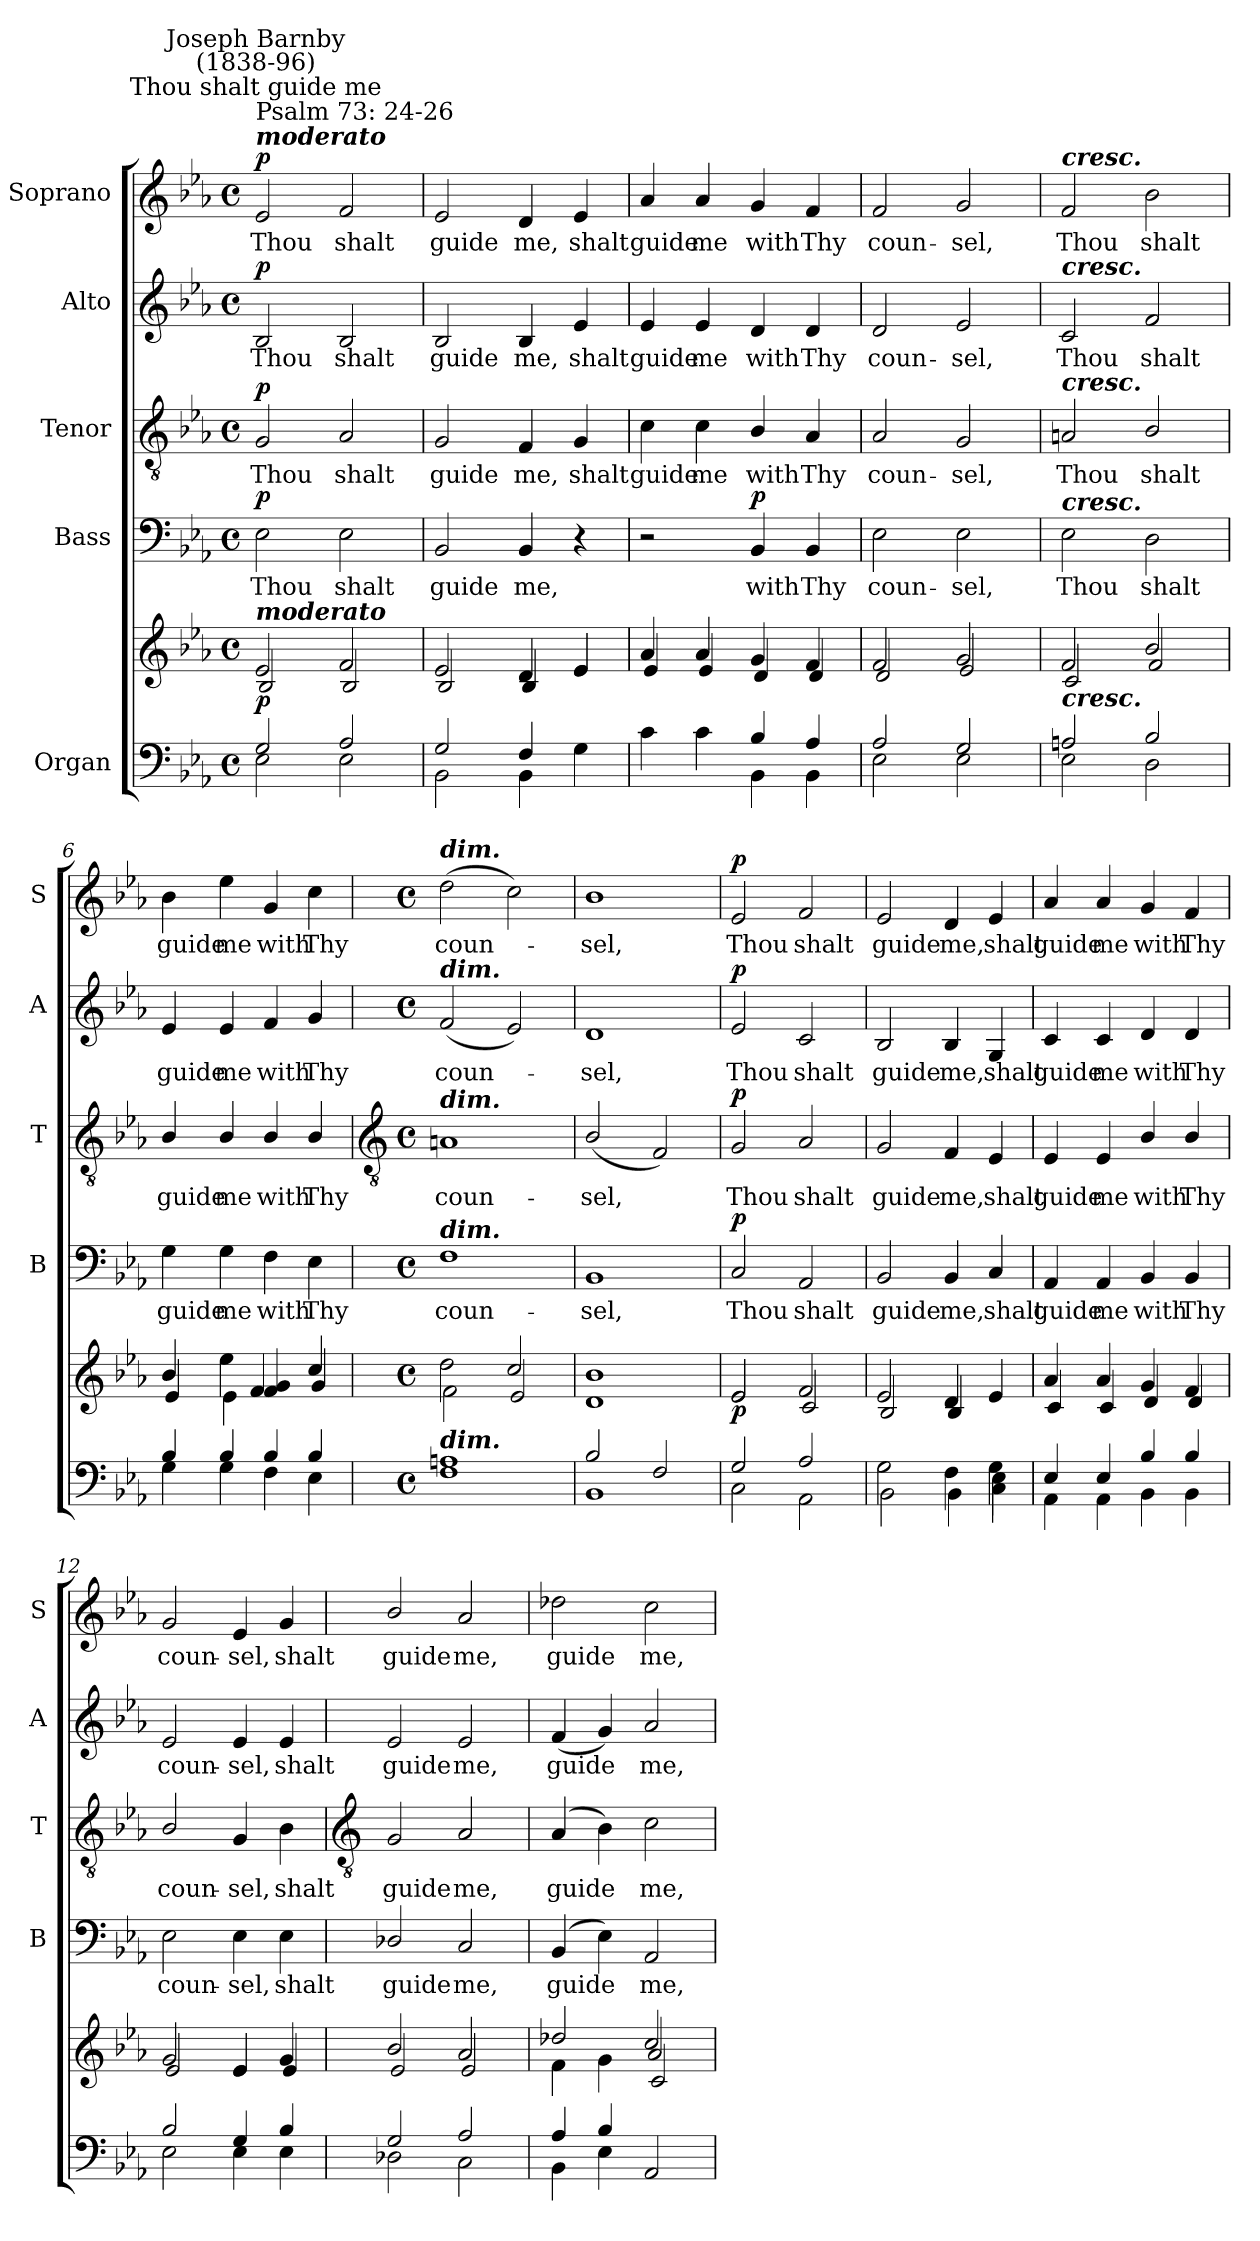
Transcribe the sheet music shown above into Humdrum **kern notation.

**kern	**kern	**dynam	**kern	**text	**dynam	**kern	**text	**dynam	**kern	**text	**dynam	**kern	**text	**dynam
*part5	*part5	*part5	*part4	*part4	*part4	*part3	*part3	*part3	*part2	*part2	*part2	*part1	*part1	*part1
*staff6	*staff5	*staff5/6	*staff4	*staff4	*staff4	*staff3	*staff3	*staff3	*staff2	*staff2	*staff2	*staff1	*staff1	*staff1
*I"Organ	*	*	*I"Bass	*	*	*I"Tenor	*	*	*I"Alto	*	*	*I"Soprano	*	*
*	*	*	*I'B	*	*	*I'T	*	*	*I'A	*	*	*I'S	*	*
*clefF4	*clefG2	*	*clefF4	*	*	*clefGv2	*	*	*clefG2	*	*	*clefG2	*	*
*k[b-e-a-]	*k[b-e-a-]	*	*k[b-e-a-]	*	*	*k[b-e-a-]	*	*	*k[b-e-a-]	*	*	*k[b-e-a-]	*	*
*E-:	*E-:	*	*E-:	*	*	*E-:	*	*	*E-:	*	*	*E-:	*	*
*M4/4	*M4/4	*	*M4/4	*	*	*M4/4	*	*	*M4/4	*	*	*M4/4	*	*
*met(c)	*met(c)	*	*met(c)	*	*	*met(c)	*	*	*met(c)	*	*	*met(c)	*	*
=1	=1	=1	=1	=1	=1	=1	=1	=1	=1	=1	=1	=1	=1	=1
*^	*^	*	*	*	*	*	*	*	*	*	*	*	*	*
!	!	!	!	!	!	!	!	!	!	!	!	!	!	!LO:TX:a:Bi:t=moderato	!	!
!	!	!	!	!	!	!	!	!	!	!	!	!	!	!LO:TX:a:t=Psalm 73&colon; 24-26	!	!
!	!	!	!	!	!	!	!	!	!	!	!	!	!	!LO:TX:a:cj:t=Thou shalt guide me	!	!
!	!	!	!	!	!	!	!	!	!	!	!	!	!	!LO:TX:a:cj:t=Joseph Barnby\n(1838-96)	!	!
!	!	!LO:TX:a:Bi:t=moderato	!	!	!	!	!	!	!	!	!	!	!	!	!	!
!	!	!	!	!LO:DY:b	!	!LO:LY:b	!LO:DY:b	!	!LO:LY:b	!LO:DY:b	!	!LO:LY:b	!LO:DY:b	!	!LO:LY:b	!LO:DY:b
2G	2E-	2e-/	2B-/	p	2E-	Thou	p	2G	Thou	p	2B-	Thou	p	2e-	Thou	p
!	!	!	!	!	!	!LO:LY:b	!	!	!LO:LY:b	!	!	!LO:LY:b	!	!	!LO:LY:b	!
2A-	2E-	2f/	2B-/	.	2E-	shalt	.	2A-	shalt	.	2B-	shalt	.	2f	shalt	.
=2	=2	=2	=2	=2	=2	=2	=2	=2	=2	=2	=2	=2	=2	=2	=2	=2
!	!	!	!	!	!	!LO:LY:b	!	!	!LO:LY:b	!	!	!LO:LY:b	!	!	!LO:LY:b	!
2G	2BB-\	2e-/	2B-/	.	2BB-	guide	.	2G	guide	.	2B-	guide	.	2e-	guide	.
!	!	!	!	!	!	!LO:LY:b	!	!	!LO:LY:b	!	!	!LO:LY:b	!	!	!LO:LY:b	!
4F	4BB-\	4d/	4B-/	.	4BB-	me,	.	4F	me,	.	4B-	me,	.	4d	me,	.
!	!	!	!	!	!	!	!	!	!LO:LY:b	!	!	!LO:LY:b	!	!	!LO:LY:b	!
4G	4ryy	4e-/	4e-/	.	4r	.	.	4G	shalt	.	4e-	shalt	.	4e-	shalt	.
=3	=3	=3	=3	=3	=3	=3	=3	=3	=3	=3	=3	=3	=3	=3	=3	=3
!	!	!	!	!	!	!	!	!	!LO:LY:b	!	!	!LO:LY:b	!	!	!LO:LY:b	!
4c	2ryy	4a-/	4e-/	.	2r	.	.	4c	guide	.	4e-	guide	.	4a-	guide	.
!	!	!	!	!	!	!	!	!	!LO:LY:b	!	!	!LO:LY:b	!	!	!LO:LY:b	!
4c	.	4a-/	4e-/	.	.	.	.	4c	me	.	4e-	me	.	4a-	me	.
!	!	!	!	!	!	!LO:LY:b	!LO:DY:b	!	!LO:LY:b	!	!	!LO:LY:b	!	!	!LO:LY:b	!
4B-	4BB-\	4g/	4d/	.	4BB-	with	p	4B-/	with	.	4d	with	.	4g	with	.
!	!	!	!	!	!	!LO:LY:b	!	!	!LO:LY:b	!	!	!LO:LY:b	!	!	!LO:LY:b	!
4A-	4BB-\	4f/	4d/	.	4BB-	Thy	.	4A-	Thy	.	4d	Thy	.	4f	Thy	.
=4	=4	=4	=4	=4	=4	=4	=4	=4	=4	=4	=4	=4	=4	=4	=4	=4
!	!	!	!	!	!	!LO:LY:b	!	!	!LO:LY:b	!	!	!LO:LY:b	!	!	!LO:LY:b	!
2A-	2E-	2f/	2d/	.	2E-	coun-	.	2A-	coun-	.	2d	coun-	.	2f	coun-	.
!	!	!	!	!	!	!LO:LY:b	!	!	!LO:LY:b	!	!	!LO:LY:b	!	!	!LO:LY:b	!
2G	2E-	2g/	2e-/	.	2E-	-sel,	.	2G	-sel,	.	2e-	-sel,	.	2g	-sel,	.
=5	=5	=5	=5	=5	=5	=5	=5	=5	=5	=5	=5	=5	=5	=5	=5	=5
!	!	!	!	!	!	!	!	!	!	!	!	!	!	!LO:TX:a:Bi:t=cresc.	!	!
!	!	!	!	!	!	!	!	!	!	!	!LO:TX:a:Bi:t=cresc.	!	!	!	!	!
!	!	!	!	!	!	!	!	!LO:TX:a:Bi:t=cresc.	!	!	!	!	!	!	!	!
!	!	!	!	!	!LO:TX:a:Bi:t=cresc.	!	!	!	!	!	!	!	!	!	!	!
!LO:TX:a:Bi:t=cresc.	!	!	!	!	!	!	!	!	!	!	!	!	!	!	!	!
!	!	!	!	!	!	!LO:LY:b	!	!	!LO:LY:b	!	!	!LO:LY:b	!	!	!LO:LY:b	!
2An	2E-	2f/	2c/	.	2E-	Thou	.	2An	Thou	.	2c	Thou	.	2f	Thou	.
!	!	!	!	!	!	!LO:LY:b	!	!	!LO:LY:b	!	!	!LO:LY:b	!	!	!LO:LY:b	!
2B-	2D	2b-/	2f/	.	2D	shalt	.	2B-/	shalt	.	2f	shalt	.	2b-	shalt	.
=6	=6	=6	=6	=6	=6	=6	=6	=6	=6	=6	=6	=6	=6	=6	=6	=6
!	!	!	!	!	!	!LO:LY:b	!	!	!LO:LY:b	!	!	!LO:LY:b	!	!	!LO:LY:b	!
4B-	4G	4b-/	4e-/	.	4G	guide	.	4B-/	guide	.	4e-	guide	.	4b-	guide	.
!	!	!	!	!	!	!LO:LY:b	!	!	!LO:LY:b	!	!	!LO:LY:b	!	!	!LO:LY:b	!
4B-	4G	4ee-\	4e-\	.	4G	me	.	4B-/	me	.	4e-	me	.	4ee-	me	.
!	!	!	!	!	!	!LO:LY:b	!	!	!LO:LY:b	!	!	!LO:LY:b	!	!	!LO:LY:b	!
4B-	4F	4f/ 4g/	4f/	.	4F	with	.	4B-/	with	.	4f	with	.	4g	with	.
!	!	!	!	!	!	!LO:LY:b	!	!	!LO:LY:b	!	!	!LO:LY:b	!	!	!LO:LY:b	!
4B-	4E-	4cc/	4g/	.	4E-	Thy	.	4B-/	Thy	.	4g	Thy	.	4cc	Thy	.
!!LO:LB:g=z
=7	=7	=7	=7	=7	=7	=7	=7	=7	=7	=7	=7	=7	=7	=7	=7	=7
*	*	*	*	*	*	*	*	*clefGv2	*	*	*	*	*	*	*	*
*M4/4	*	*M4/4	*	*	*M4/4	*	*	*M4/4	*	*	*M4/4	*	*	*M4/4	*	*
*met(c)	*	*met(c)	*	*	*met(c)	*	*	*met(c)	*	*	*met(c)	*	*	*met(c)	*	*
!	!	!	!	!	!	!	!	!	!	!	!	!	!	!LO:TX:a:Bi:t=dim.	!	!
!	!	!	!	!	!	!	!	!	!	!	!LO:TX:a:Bi:t=dim.	!	!	!	!	!
!	!	!	!	!	!	!	!	!LO:TX:a:Bi:t=dim.	!	!	!	!	!	!	!	!
!	!	!	!	!	!LO:TX:a:Bi:t=dim.	!	!	!	!	!	!	!	!	!	!	!
!LO:TX:a:Bi:t=dim.	!	!	!	!	!	!	!	!	!	!	!	!	!	!	!	!
!	!	!	!	!	!	!LO:LY:b	!	!	!LO:LY:b	!	!	!LO:LY:b	!	!	!LO:LY:b	!
1An	1F	2dd\	2f\	.	1F	coun-	.	1An	coun-	.	(<2f	coun-	.	(>2dd	coun-	.
.	.	2cc/	2e-/	.	.	.	.	.	.	.	2e-)	.	.	2cc)	.	.
=8	=8	=8	=8	=8	=8	=8	=8	=8	=8	=8	=8	=8	=8	=8	=8	=8
!	!	!	!	!	!	!LO:LY:b	!	!	!LO:LY:b	!	!	!LO:LY:b	!	!	!LO:LY:b	!
2B-/	1BB-	1b-/	1d\	.	1BB-	-sel,	.	(<2B-/	-sel,	.	1d	sel,	.	1b-	sel,	.
2F/	.	.	.	.	.	.	.	2F)	.	.	.	.	.	.	.	.
=9	=9	=9	=9	=9	=9	=9	=9	=9	=9	=9	=9	=9	=9	=9	=9	=9
!	!	!	!	!LO:DY:b	!	!LO:LY:b	!LO:DY:b	!	!LO:LY:b	!LO:DY:b	!	!LO:LY:b	!LO:DY:b	!	!LO:LY:b	!LO:DY:b
2G	2C\	2e-/	2e-/	p	2C	Thou	p	2G	Thou	p	2e-	Thou	p	2e-	Thou	p
!	!	!	!	!	!	!LO:LY:b	!	!	!LO:LY:b	!	!	!LO:LY:b	!	!	!LO:LY:b	!
2A-	2AA-\	2f/	2c/	.	2AA-	shalt	.	2A-	shalt	.	2c	shalt	.	2f	shalt	.
=10	=10	=10	=10	=10	=10	=10	=10	=10	=10	=10	=10	=10	=10	=10	=10	=10
*	*^	*	*	*	*	*	*	*	*	*	*	*	*	*	*	*
!	!	!	!	!	!	!	!LO:LY:b	!	!	!LO:LY:b	!	!	!LO:LY:b	!	!	!LO:LY:b	!
2.ryy	2G	2BB-\	2e-/	2B-/	.	2BB-	guide	.	2G	guide	.	2B-	guide	.	2e-	guide	.
!	!	!	!	!	!	!	!LO:LY:b	!	!	!LO:LY:b	!	!	!LO:LY:b	!	!	!LO:LY:b	!
.	4F	4BB-\	4d/	4B-/	.	4BB-	me,	.	4F	me,	.	4B-	me,	.	4d	me,	.
!	!	!	!	!	!	!	!LO:LY:b	!	!	!LO:LY:b	!	!	!LO:LY:b	!	!	!LO:LY:b	!
4G\	4E-\	4C\	4e-/	4ryy	.	4C	shalt	.	4E-	shalt	.	4G	shalt	.	4e-	shalt	.
=11	=11	=11	=11	=11	=11	=11	=11	=11	=11	=11	=11	=11	=11	=11	=11	=11	=11
!	!	!	!	!	!	!	!LO:LY:b	!	!	!LO:LY:b	!	!	!LO:LY:b	!	!	!LO:LY:b	!
*	*v	*v	*	*	*	*	*	*	*	*	*	*	*	*	*	*	*
4E-/	4AA-	4a-/	4c/	.	4AA-	guide	.	4E-	guide	.	4c	guide	.	4a-	guide	.
!	!	!	!	!	!	!LO:LY:b	!	!	!LO:LY:b	!	!	!LO:LY:b	!	!	!LO:LY:b	!
4E-/	4AA-	4a-/	4c/	.	4AA-	me	.	4E-	me	.	4c	me	.	4a-	me	.
!	!	!	!	!	!	!LO:LY:b	!	!	!LO:LY:b	!	!	!LO:LY:b	!	!	!LO:LY:b	!
4B-	4BB-\	4g/	4d/	.	4BB-	with	.	4B-/	with	.	4d	with	.	4g	with	.
!	!	!	!	!	!	!LO:LY:b	!	!	!LO:LY:b	!	!	!LO:LY:b	!	!	!LO:LY:b	!
4B-	4BB-\	4f/	4d/	.	4BB-	Thy	.	4B-/	Thy	.	4d	Thy	.	4f	Thy	.
=12	=12	=12	=12	=12	=12	=12	=12	=12	=12	=12	=12	=12	=12	=12	=12	=12
!	!	!	!	!	!	!LO:LY:b	!	!	!LO:LY:b	!	!	!LO:LY:b	!	!	!LO:LY:b	!
2B-	2E-	2g/	2e-/	.	2E-	coun-	.	2B-/	coun-	.	2e-	coun-	.	2g	coun-	.
!	!	!	!	!	!	!LO:LY:b	!	!	!LO:LY:b	!	!	!LO:LY:b	!	!	!LO:LY:b	!
4G	4E-	4e-/	4e-/	.	4E-	-sel,	.	4G	-sel,	.	4e-	-sel,	.	4e-	-sel,	.
!	!	!	!	!	!	!LO:LY:b	!	!	!LO:LY:b	!	!	!LO:LY:b	!	!	!LO:LY:b	!
4B-	4E-	4g/	4e-/	.	4E-	shalt	.	4B-	shalt	.	4e-	shalt	.	4g	shalt	.
!!LO:LB:g=z
=13	=13	=13	=13	=13	=13	=13	=13	=13	=13	=13	=13	=13	=13	=13	=13	=13
*	*	*	*	*	*	*	*	*clefGv2	*	*	*	*	*	*	*	*
!	!	!	!	!	!	!LO:LY:b	!	!	!LO:LY:b	!	!	!LO:LY:b	!	!	!LO:LY:b	!
2G	2D-X	2b-/	2e-/	.	2D-X/	guide	.	2G	guide	.	2e-	guide	.	2b-/	guide	.
!	!	!	!	!	!	!LO:LY:b	!	!	!LO:LY:b	!	!	!LO:LY:b	!	!	!LO:LY:b	!
2A-	2C\	2a-/	2e-/	.	2C	me,	.	2A-	me,	.	2e-	me,	.	2a-	me,	.
=14	=14	=14	=14	=14	=14	=14	=14	=14	=14	=14	=14	=14	=14	=14	=14	=14
*	*	*	*^	*	*	*	*	*	*	*	*	*	*	*	*	*
!	!	!	!	!	!	!	!LO:LY:b	!	!	!LO:LY:b	!	!	!LO:LY:b	!	!	!LO:LY:b	!
4A-	4BB-\	2dd-X/	4f\	2ryy	.	(<4BB-	guide	.	(<4A-	guide	.	(<4f	guide	.	2dd-X	guide	.
4B-	4E-	.	4g\	.	.	4E-)	.	.	4B-)	.	.	4g)	.	.	.	.	.
!	!	!	!	!	!	!	!LO:LY:b	!	!	!LO:LY:b	!	!	!LO:LY:b	!	!	!LO:LY:b	!
2ryy	2AA-	2cc/	2a-/	2c/	.	2AA-	me,	.	2c	me,	.	2a-	me,	.	2cc	me,	.
*v	*v	*	*	*	*	*	*	*	*	*	*	*	*	*	*	*	*
*	*v	*v	*v	*	*	*	*	*	*	*	*	*	*	*	*	*
=	=	=	=	=	=	=	=	=	=	=	=	=	=	=
*-	*-	*-	*-	*-	*-	*-	*-	*-	*-	*-	*-	*-	*-	*-
